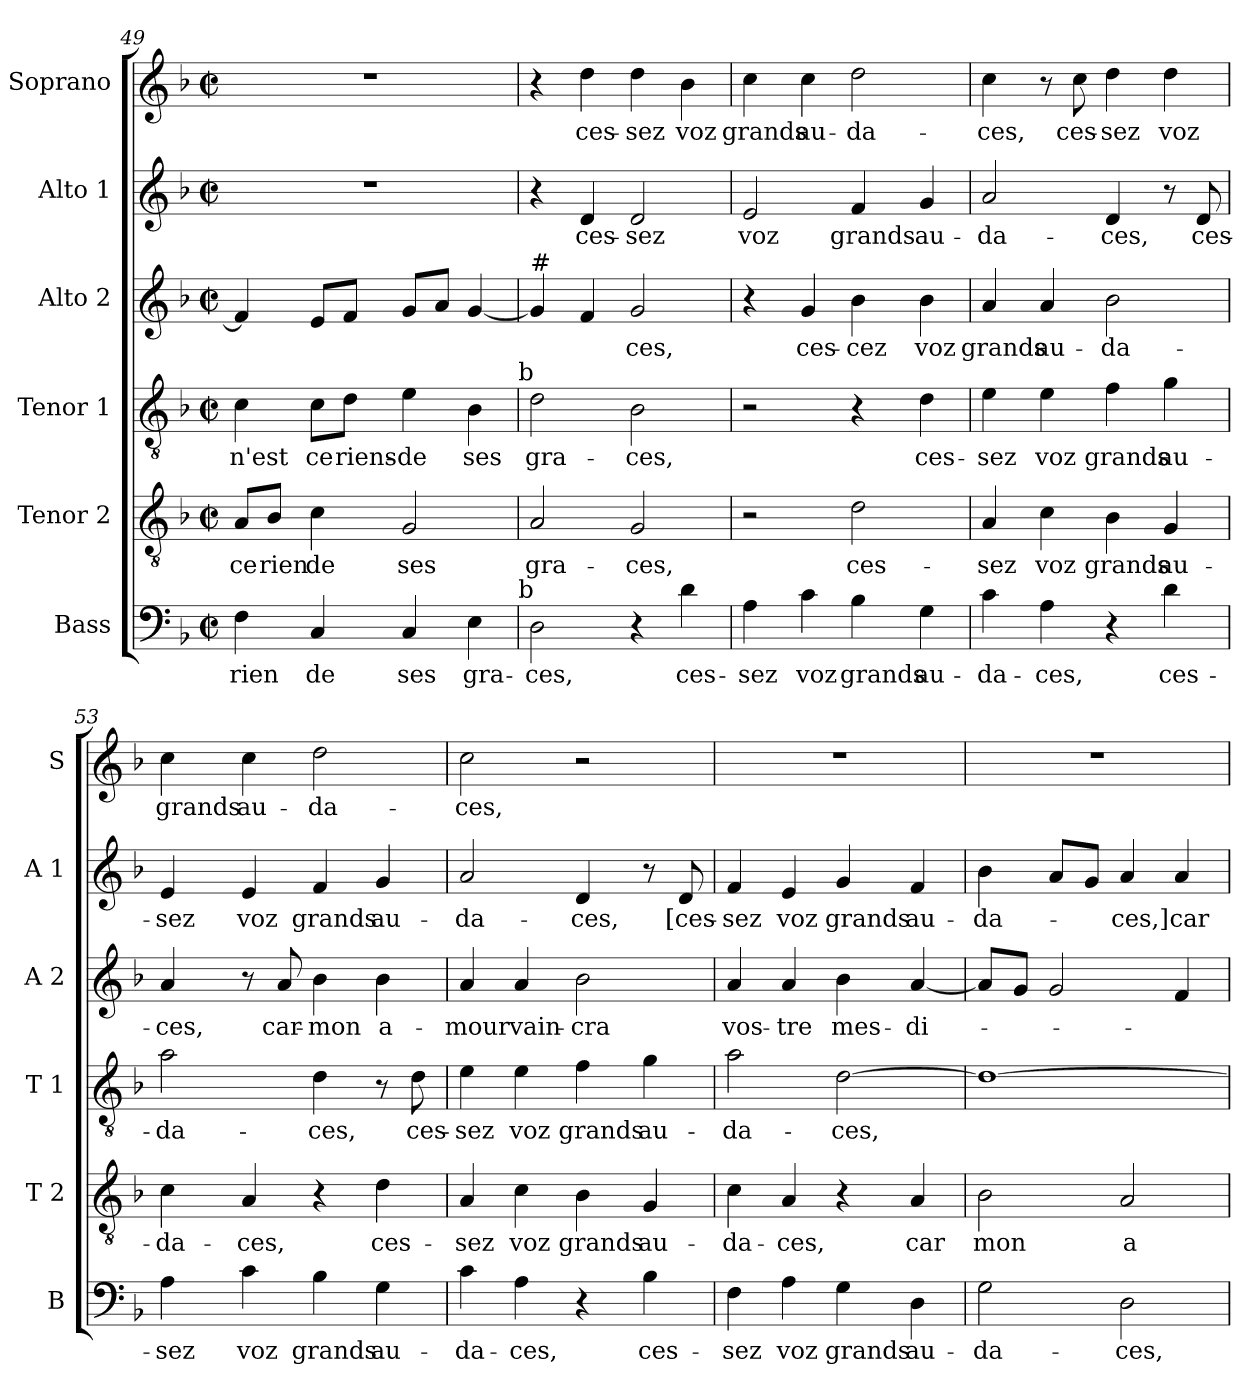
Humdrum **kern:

**kern	**text	**kern	**text	**kern	**text	**kern	**text	**kern	**text	**kern	**text
*part6	*part6	*part5	*part5	*part4	*part4	*part3	*part3	*part2	*part2	*part1	*part1
*staff6	*staff6	*staff5	*staff5	*staff4	*staff4	*staff3	*staff3	*staff2	*staff2	*staff1	*staff1
*I"Bass	*	*I"Tenor 2	*	*I"Tenor 1	*	*I"Alto 2	*	*I"Alto 1	*	*I"Soprano	*
*I'B	*	*I'T 2	*	*I'T 1	*	*I'A 2	*	*I'A 1	*	*I'S	*
!!LO:PB:g=z
*clefF4	*	*clefGv2	*	*clefGv2	*	*clefG2	*	*clefG2	*	*clefG2	*
*k[b-]	*	*k[b-]	*	*k[b-]	*	*k[b-]	*	*k[b-]	*	*k[b-]	*
*F:	*	*F:	*	*F:	*	*F:	*	*F:	*	*F:	*
*M2/2	*	*M2/2	*	*M2/2	*	*M2/2	*	*M2/2	*	*M2/2	*
*met(c|)	*	*met(c|)	*	*met(c|)	*	*met(c|)	*	*met(c|)	*	*met(c|)	*
=49	=49	=49	=49	=49	=49	=49	=49	=49	=49	=49	=49
4F\	rien	8A/L	ce	4c\	n'est	4f/]	.	1r	.	1r	.
.	.	8B-/J	rien	.	.	.	.	.	.	.	.
4C/	de	4c\	de	8c\L	ce	8e/L	.	.	.	.	.
.	.	.	.	8d\J	riens-	8f/J	.	.	.	.	.
4C/	ses	2G/	ses	4e\	-de	8g/L	.	.	.	.	.
.	.	.	.	.	.	8a/J	.	.	.	.	.
4E\	gra-	.	.	4B-\	ses	[4g/	.	.	.	.	.
!	!	!	!	!LO:TX:a:t=b	!	!	!	!	!	!	!
!LO:TX:a:t=b	!	!	!	!	!	!	!	!	!	!	!
=50	=50	=50	=50	=50	=50	=50	=50	=50	=50	=50	=50
!	!	!	!	!	!	!LO:TX:a:t=#	!	!	!	!	!
2D\	-ces,	2A/	gra-	2d\	gra-	4g/]	.	4r	.	4r	.
.	.	.	.	.	.	4f/	.	4d/	ces-	4dd\	ces-
4r	.	2G/	-ces,	2B-\	-ces,	2g/	-ces,	2d/	-sez	4dd\	-sez
4d\	ces-	.	.	.	.	.	.	.	.	4b-\	voz
=51	=51	=51	=51	=51	=51	=51	=51	=51	=51	=51	=51
4A\	-sez	2r	.	2r	.	4r	.	2e/	voz	4cc\	grands
4c\	voz	.	.	.	.	4g/	ces-	.	.	4cc\	au-
4B-\	grands	2d\	ces-	4r	.	4b-\	-cez	4f/	grands	2dd\	-da-
4G\	au-	.	.	4d\	ces-	4b-\	voz	4g/	au-	.	.
=52	=52	=52	=52	=52	=52	=52	=52	=52	=52	=52	=52
4c\	-da-	4A/	-sez	4e\	-sez	4a/	grands	2a/	-da-	4cc\	-ces,
4A\	-ces,	4c\	voz	4e\	voz	4a/	au-	.	.	8r	.
.	.	.	.	.	.	.	.	.	.	8cc\	ces-
4r	.	4B-\	grands	4f\	grands	2b-\	-da-	4d/	-ces,	4dd\	-sez
4d\	ces-	4G/	au-	4g\	au-	.	.	8r	.	4dd\	voz
.	.	.	.	.	.	.	.	8d/	ces-	.	.
=53	=53	=53	=53	=53	=53	=53	=53	=53	=53	=53	=53
4A\	-sez	4c\	-da-	2a\	-da-	4a/	-ces,	4e/	-sez	4cc\	grands
4c\	voz	4A/	-ces,	.	.	8r	.	4e/	voz	4cc\	au-
.	.	.	.	.	.	8a/	car-	.	.	.	.
4B-\	grands	4r	.	4d\	-ces,	4b-\	-mon	4f/	grands	2dd\	-da-
4G\	au-	4d\	ces-	8r	.	4b-\	a-	4g/	au-	.	.
.	.	.	.	8d\	ces-	.	.	.	.	.	.
!!LO:LB:g=z
=54	=54	=54	=54	=54	=54	=54	=54	=54	=54	=54	=54
4c\	-da-	4A/	-sez	4e\	-sez	4a/	-mour	2a/	-da-	2cc\	-ces,
4A\	-ces,	4c\	voz	4e\	voz	4a/	vain-	.	.	.	.
4r	.	4B-\	grands	4f\	grands	2b-\	-cra	4d/	-ces,	2r	.
4B-\	ces-	4G/	au-	4g\	au-	.	.	8r	.	.	.
.	.	.	.	.	.	.	.	8d/	[ces-	.	.
=55	=55	=55	=55	=55	=55	=55	=55	=55	=55	=55	=55
4F\	-sez	4c\	-da-	2a\	-da-	4a/	vos-	4f/	-sez	1r	.
4A\	voz	4A/	-ces,	.	.	4a/	-tre	4e/	voz	.	.
4G\	grands	4r	.	[2d\	-ces,	4b-\	mes-	4g/	grands	.	.
4D\	au-	4A/	car	.	.	[4a/	-di-	4f/	au-	.	.
=56	=56	=56	=56	=56	=56	=56	=56	=56	=56	=56	=56
2G\	-da-	2B-\	mon	1d_	.	8a/L]	.	4b-\	-da-	1r	.
.	.	.	.	.	.	8g/J	.	.	.	.	.
.	.	.	.	.	.	2g/	.	8a/L	.	.	.
.	.	.	.	.	.	.	.	8g/J	.	.	.
2D\	-ces,	2A/	a-	.	.	.	.	4a/	-ces,]	.	.
.	.	.	.	.	.	4f/	.	4a/	car	.	.
=	=	=	=	=	=	=	=	=	=	=	=
*-	*-	*-	*-	*-	*-	*-	*-	*-	*-	*-	*-
